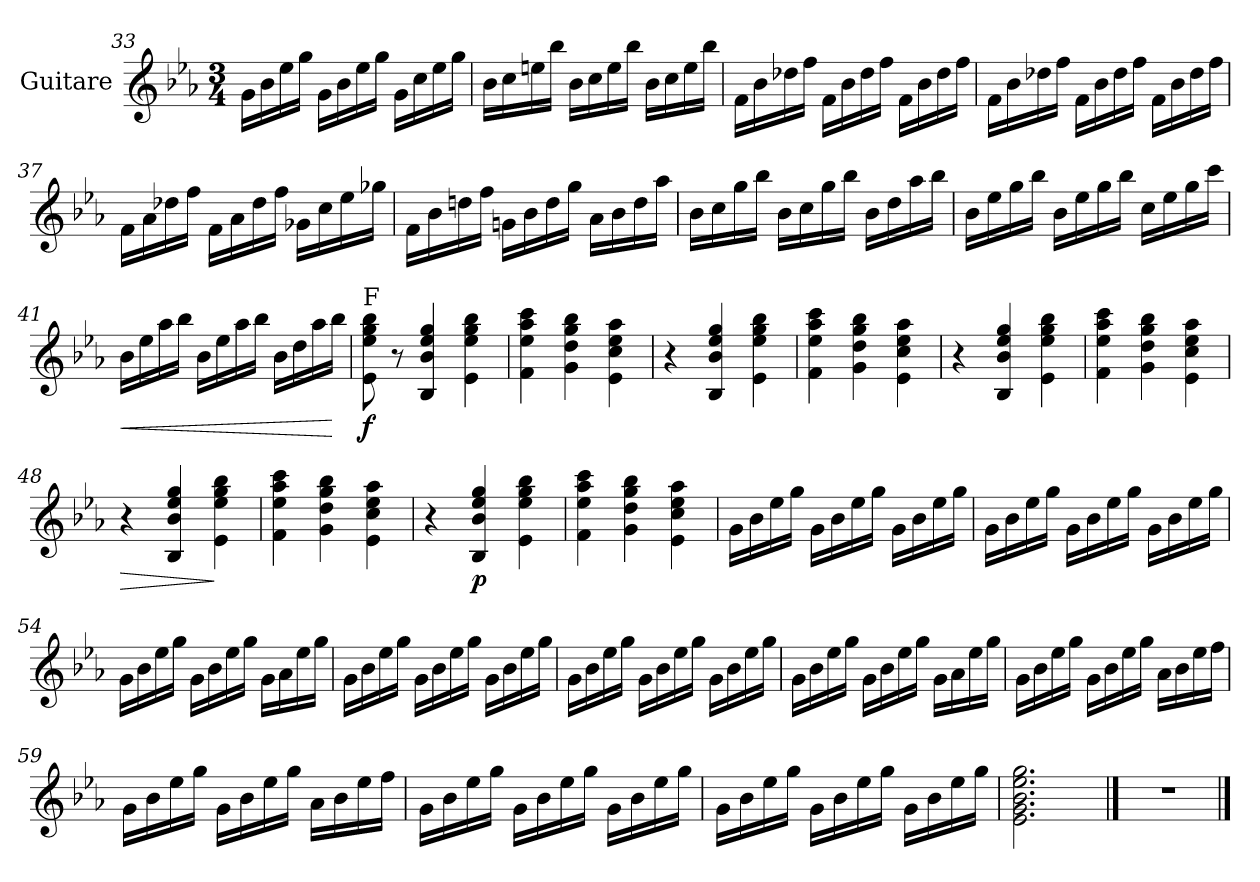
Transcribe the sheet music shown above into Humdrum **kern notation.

**kern	**dynam
*part1	*part1
*staff1	*staff1
*I"Guitare	*
*clefG2	*
*ITrd7c12	*
*k[b-e-a-]	*
*E-:	*
*M3/4	*
=33	=33
16G\LL	.
16B-\	.
16e-\	.
16g\JJ	.
16G\LL	.
16B-\	.
16e-\	.
16g\JJ	.
16G\LL	.
16c\	.
16e-\	.
16g\JJ	.
!!LO:PB:g=z
=34	=34
16B-\LL	.
16c\	.
16en\	.
16b-\JJ	.
16B-\LL	.
16c\	.
16e\	.
16b-\JJ	.
16B-\LL	.
16c\	.
16e\	.
16b-\JJ	.
=35	=35
16F\LL	.
16B-\	.
16d-X\	.
16f\JJ	.
16F\LL	.
16B-\	.
16d-\	.
16f\JJ	.
16F\LL	.
16B-\	.
16d-\	.
16f\JJ	.
=36	=36
16F\LL	.
16B-\	.
16d-X\	.
16f\JJ	.
16F\LL	.
16B-\	.
16d-\	.
16f\JJ	.
16F\LL	.
16B-\	.
16d-\	.
16f\JJ	.
!!LO:LB:g=z
=37	=37
16F\LL	.
16A-\	.
16d-X\	.
16f\JJ	.
16F\LL	.
16A-\	.
16d-\	.
16f\JJ	.
16G-X\LL	.
16c\	.
16e-\	.
16g-X\JJ	.
=38	=38
16F\LL	.
16B-\	.
16dn\	.
16f\JJ	.
16Gn\LL	.
16B-\	.
16d\	.
16g\JJ	.
16A-\LL	.
16B-\	.
16d\	.
16a-\JJ	.
=39	=39
16B-\LL	.
16c\	.
16g\	.
16b-\JJ	.
16B-\LL	.
16c\	.
16g\	.
16b-\JJ	.
16B-\LL	.
16d\	.
16a-\	.
16b-\JJ	.
!!LO:LB:g=z
=40	=40
16B-\LL	.
16e-\	.
16g\	.
16b-\JJ	.
16B-\LL	.
16e-\	.
16g\	.
16b-\JJ	.
16c\LL	.
16e-\	.
16g\	.
16cc\JJ	.
=41	=41
!	!LO:HP:b
16B-\LL	<
16e-\	.
16a-\	.
16b-\JJ	.
16B-\LL	.
16e-\	.
16a-\	.
16b-\JJ	.
16B-\LL	.
16d\	.
16a-\	.
16b-\JJ	[
=42	=42
!LO:TX:a:t=F	!
!	!LO:DY:b
8E-\ 8e-\ 8g\ 8b-\	f
8r	.
4BB-/ 4B-/ 4e-/ 4g/	.
4E-\ 4e-\ 4g\ 4b-\	.
!!LO:LB:g=z
=43	=43
4F\ 4e-\ 4a-\ 4cc\	.
4G\ 4d\ 4g\ 4b-\	.
4E-\ 4c\ 4e-\ 4a-\	.
=44	=44
4r	.
4BB-/ 4B-/ 4e-/ 4g/	.
4E-\ 4e-\ 4g\ 4b-\	.
=45	=45
4F\ 4e-\ 4a-\ 4cc\	.
4G\ 4d\ 4g\ 4b-\	.
4E-\ 4c\ 4e-\ 4a-\	.
!!LO:LB:g=z
=46	=46
4r	.
4BB-/ 4B-/ 4e-/ 4g/	.
4E-\ 4e-\ 4g\ 4b-\	.
=47	=47
4F\ 4e-\ 4a-\ 4cc\	.
4G\ 4d\ 4g\ 4b-\	.
4E-\ 4c\ 4e-\ 4a-\	.
=48	=48
!	!LO:HP:b
4r	>
4BB-/ 4B-/ 4e-/ 4g/	.
4E-\ 4e-\ 4g\ 4b-\	]
!!LO:LB:g=z
=49	=49
4F\ 4e-\ 4a-\ 4cc\	.
4G\ 4d\ 4g\ 4b-\	.
4E-\ 4c\ 4e-\ 4a-\	.
=50	=50
4r	.
!	!LO:DY:b
4BB-/ 4B-/ 4e-/ 4g/	p
4E-\ 4e-\ 4g\ 4b-\	.
=51	=51
4F\ 4e-\ 4a-\ 4cc\	.
4G\ 4d\ 4g\ 4b-\	.
4E-\ 4c\ 4e-\ 4a-\	.
!!LO:LB:g=z
=52	=52
16G\LL	.
16B-\	.
16e-\	.
16g\JJ	.
16G\LL	.
16B-\	.
16e-\	.
16g\JJ	.
16G\LL	.
16B-\	.
16e-\	.
16g\JJ	.
=53	=53
16G\LL	.
16B-\	.
16e-\	.
16g\JJ	.
16G\LL	.
16B-\	.
16e-\	.
16g\JJ	.
16G\LL	.
16B-\	.
16e-\	.
16g\JJ	.
=54	=54
16G\LL	.
16B-\	.
16e-\	.
16g\JJ	.
16G\LL	.
16B-\	.
16e-\	.
16g\JJ	.
16G\LL	.
16A-\	.
16e-\	.
16g\JJ	.
!!LO:LB:g=z
=55	=55
16G\LL	.
16B-\	.
16e-\	.
16g\JJ	.
16G\LL	.
16B-\	.
16e-\	.
16g\JJ	.
16G\LL	.
16B-\	.
16e-\	.
16g\JJ	.
=56	=56
16G\LL	.
16B-\	.
16e-\	.
16g\JJ	.
16G\LL	.
16B-\	.
16e-\	.
16g\JJ	.
16G\LL	.
16B-\	.
16e-\	.
16g\JJ	.
=57	=57
16G\LL	.
16B-\	.
16e-\	.
16g\JJ	.
16G\LL	.
16B-\	.
16e-\	.
16g\JJ	.
16G\LL	.
16A-\	.
16e-\	.
16g\JJ	.
!!LO:LB:g=z
=58	=58
16G\LL	.
16B-\	.
16e-\	.
16g\JJ	.
16G\LL	.
16B-\	.
16e-\	.
16g\JJ	.
16A-\LL	.
16B-\	.
16e-\	.
16f\JJ	.
=59	=59
16G\LL	.
16B-\	.
16e-\	.
16g\JJ	.
16G\LL	.
16B-\	.
16e-\	.
16g\JJ	.
16A-\LL	.
16B-\	.
16e-\	.
16f\JJ	.
=60	=60
16G\LL	.
16B-\	.
16e-\	.
16g\JJ	.
16G\LL	.
16B-\	.
16e-\	.
16g\JJ	.
16G\LL	.
16B-\	.
16e-\	.
16g\JJ	.
!!LO:LB:g=z
=61	=61
16G\LL	.
16B-\	.
16e-\	.
16g\JJ	.
16G\LL	.
16B-\	.
16e-\	.
16g\JJ	.
16G\LL	.
16B-\	.
16e-\	.
16g\JJ	.
=62	=62
2.E-\ 2.G\ 2.B-\ 2.e-\ 2.g\	.
==63	==63
2.r	.
==	==
*-	*-
